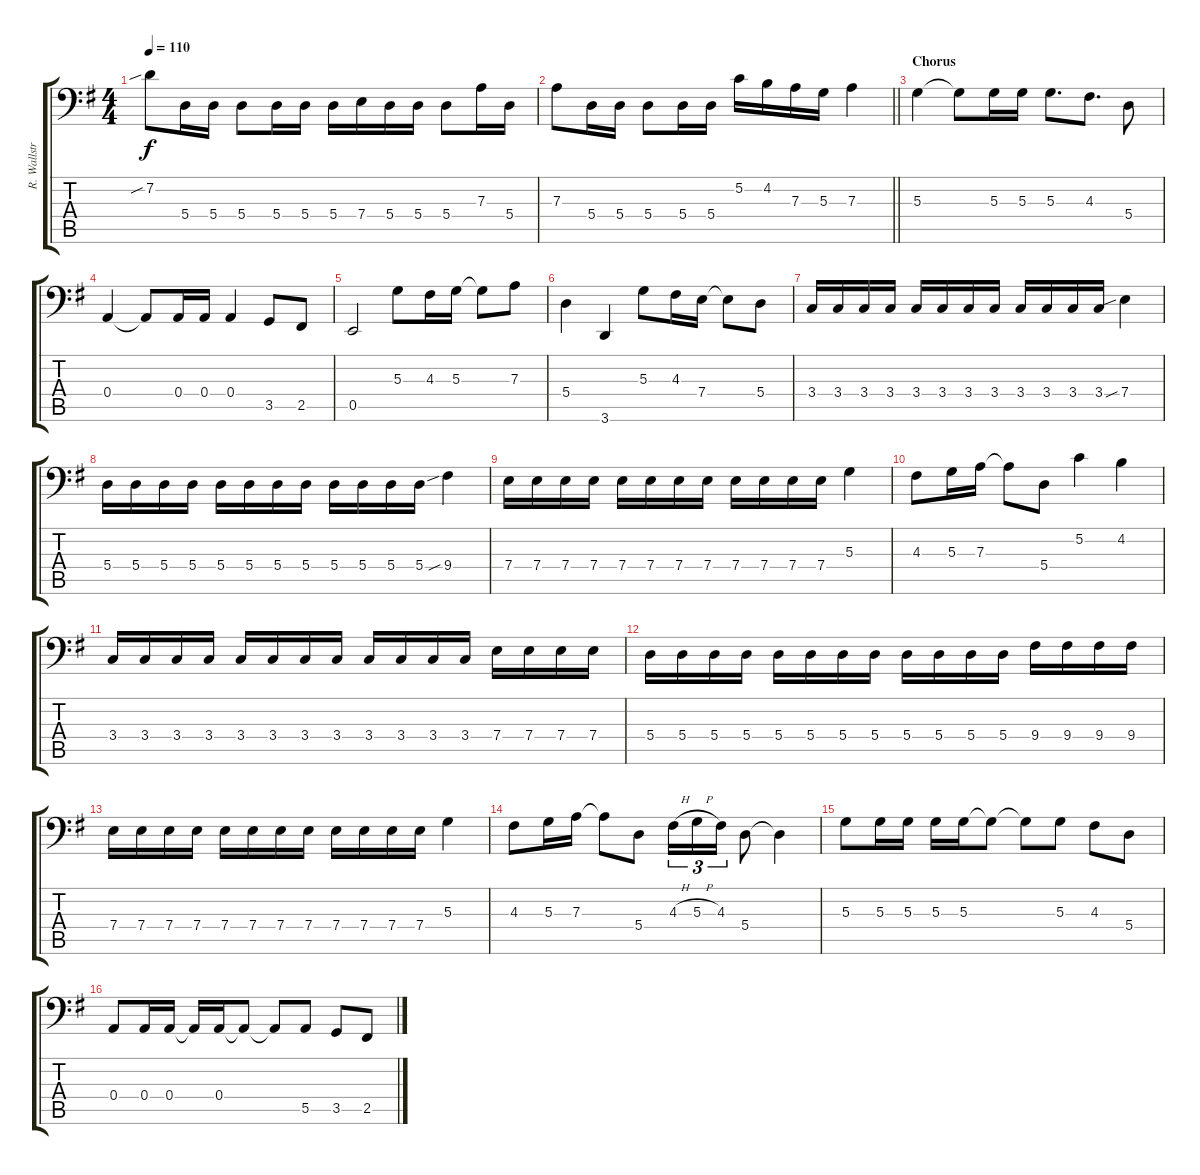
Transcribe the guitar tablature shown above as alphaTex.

\track ("R. Wallström (Bass)" "R. Wallstr") {instrument electricbassfinger}
\staff {score tabs}
\tuning (C3 G2 D2 A1 E1 B0) {hide}
\ts (4 4)
\tempo 110
\clef f4
\ks eminor
7.2{sib}.8{dy f} 5.4.16 5.4.16 5.4.8 5.4.16 5.4.16 5.4.16 7.4.16 5.4.16 5.4.16 5.4.8 7.3.16 5.4.16 |
\barLineRight lightlight
7.3.8 5.4.16 5.4.16 5.4.8 5.4.16 5.4.16 5.2.16 4.2.16 7.3.16 5.3.16 7.3.4 |
\section ("" "Chorus")
5.3.4 5.3{t}.8 5.3.16 5.3.16 5.3.8{d} 4.3.8{d} 5.4.8 |
0.4.4 0.4{t}.8 0.4.16 0.4.16 0.4.4 3.5.8 2.5.8 |
0.5.2 5.3.8 4.3.16 5.3.16 5.3{t}.8 7.3.8 |
5.4.4 3.6.4 5.3.8 4.3.16 7.4.16 7.4{t}.8 5.4.8 |
3.4.16 3.4.16 3.4.16 3.4.16 3.4.16 3.4.16 3.4.16 3.4.16 3.4.16 3.4.16 3.4.16 3.4.16 7.4{sib}.4 |
5.4.16 5.4.16 5.4.16 5.4.16 5.4.16 5.4.16 5.4.16 5.4.16 5.4.16 5.4.16 5.4.16 5.4.16 9.4{sib}.4 |
7.4.16 7.4.16 7.4.16 7.4.16 7.4.16 7.4.16 7.4.16 7.4.16 7.4.16 7.4.16 7.4.16 7.4.16 5.3.4 |
4.3.8 5.3.16 7.3.16 7.3{t}.8 5.4.8 5.2.4 4.2.4 |
3.4.16 3.4.16 3.4.16 3.4.16 3.4.16 3.4.16 3.4.16 3.4.16 3.4.16 3.4.16 3.4.16 3.4.16 7.4.16 7.4.16 7.4.16 7.4.16 |
5.4.16 5.4.16 5.4.16 5.4.16 5.4.16 5.4.16 5.4.16 5.4.16 5.4.16 5.4.16 5.4.16 5.4.16 9.4.16 9.4.16 9.4.16 9.4.16 |
7.4.16 7.4.16 7.4.16 7.4.16 7.4.16 7.4.16 7.4.16 7.4.16 7.4.16 7.4.16 7.4.16 7.4.16 5.3.4 |
4.3.8 5.3.16 7.3.16 7.3{t}.8 5.4.8 4.3{h}.16{tu (3 2)} 5.3{h}.16{tu (3 2)} 4.3.16{tu (3 2)} 5.4.8 5.4{t}.4 |
5.3.8 5.3.16 5.3.16 5.3.16 5.3.16 5.3{t}.8 5.3{t}.8 5.3.8 4.3.8 5.4.8 |
0.4.8 0.4.16 0.4.16 0.4{t}.16 0.4.16 0.4{t}.8 0.4{t}.8 5.5.8 3.5.8 2.5.8
